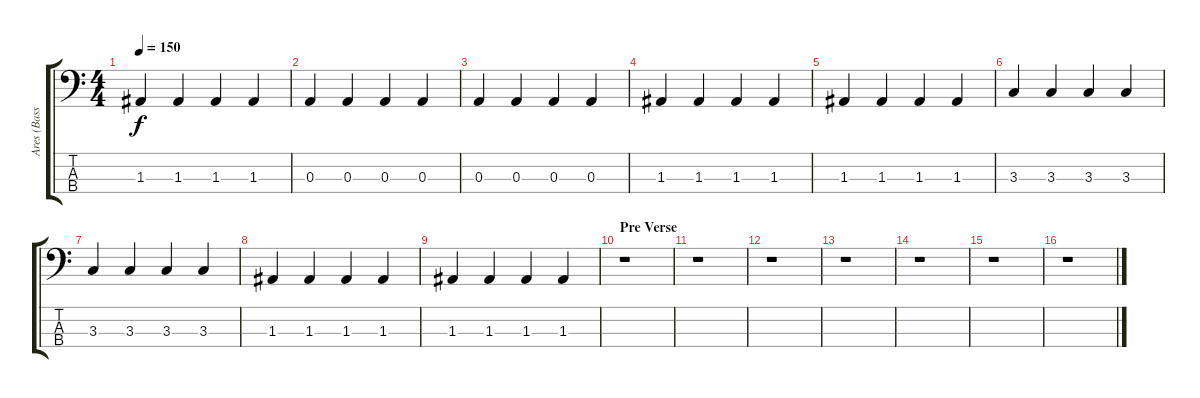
\track ("Ares (Bass Guitar)" "Ares (Bass") {instrument electricbassfinger}
\staff {score tabs}
\tuning (G2 D2 A1 E1) {hide}
\ts (4 4)
\tempo 150
\clef f4
\ks c
1.3.4{dy f} 1.3.4 1.3.4 1.3.4 |
0.3.4 0.3.4 0.3.4 0.3.4 |
0.3.4 0.3.4 0.3.4 0.3.4 |
1.3.4 1.3.4 1.3.4 1.3.4 |
1.3.4 1.3.4 1.3.4 1.3.4 |
3.3.4 3.3.4 3.3.4 3.3.4 |
3.3.4 3.3.4 3.3.4 3.3.4 |
1.3.4 1.3.4 1.3.4 1.3.4 |
1.3.4 1.3.4 1.3.4 1.3.4 |
\section ("" "Pre Verse")
r.1 |
r.1 |
r.1 |
r.1 |
r.1 |
r.1 |
r.1
